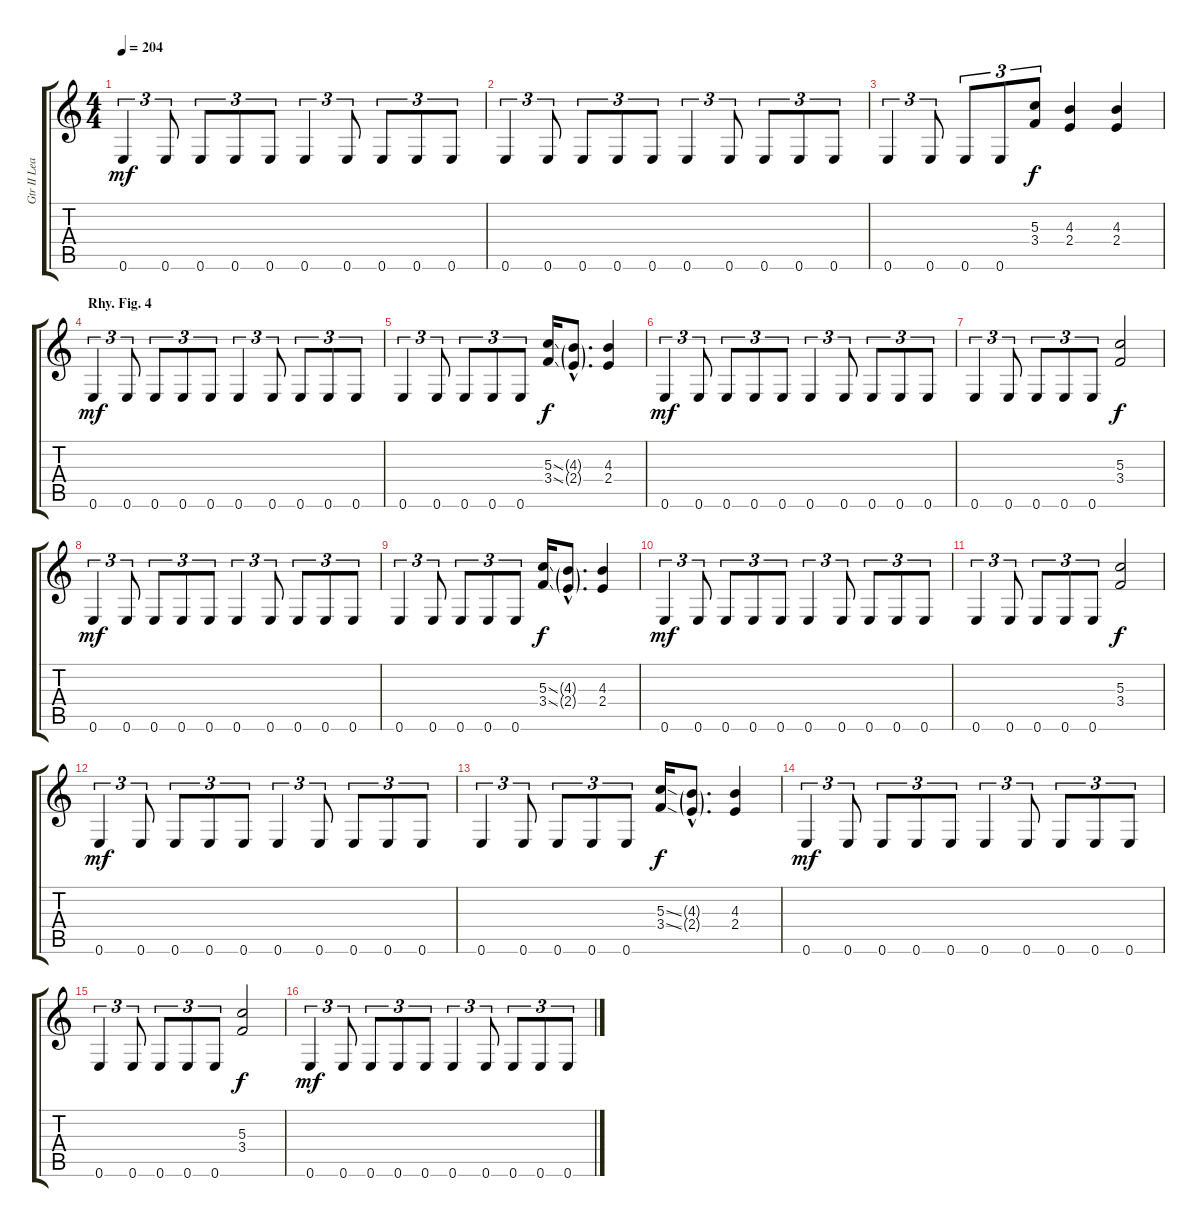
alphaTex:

\track ("Gtr II Lead" "Gtr II Lea") {instrument overdrivenguitar}
\staff {score tabs}
\tuning (E4 B3 G3 D3 A2 E2) {hide}
\ts (4 4)
\tempo 204
\clef g2
\ks c
0.6.4{tu (3 2) dy mf} 0.6.8{tu (3 2)} 0.6.8{tu (3 2)} 0.6.8{tu (3 2)} 0.6.8{tu (3 2)} 0.6.4{tu (3 2)} 0.6.8{tu (3 2)} 0.6.8{tu (3 2)} 0.6.8{tu (3 2)} 0.6.8{tu (3 2)} |
0.6.4{tu (3 2)} 0.6.8{tu (3 2)} 0.6.8{tu (3 2)} 0.6.8{tu (3 2)} 0.6.8{tu (3 2)} 0.6.4{tu (3 2)} 0.6.8{tu (3 2)} 0.6.8{tu (3 2)} 0.6.8{tu (3 2)} 0.6.8{tu (3 2)} |
0.6.4{tu (3 2)} 0.6.8{tu (3 2)} 0.6.8{tu (3 2)} 0.6.8{tu (3 2)} (5.3 3.4).8{tu (3 2) dy f} (4.3 2.4).4 (4.3 2.4).4 |
\section ("" "Rhy. Fig. 4")
0.6.4{tu (3 2) dy mf} 0.6.8{tu (3 2)} 0.6.8{tu (3 2)} 0.6.8{tu (3 2)} 0.6.8{tu (3 2)} 0.6.4{tu (3 2)} 0.6.8{tu (3 2)} 0.6.8{tu (3 2)} 0.6.8{tu (3 2)} 0.6.8{tu (3 2)} |
0.6.4{tu (3 2)} 0.6.8{tu (3 2)} 0.6.8{tu (3 2)} 0.6.8{tu (3 2)} 0.6.8{tu (3 2)} (5.3{ss} 3.4{ss}).16{dy f} (4.3{g hac} 2.4{g hac}).8{d} (4.3 2.4).4 |
0.6.4{tu (3 2) dy mf} 0.6.8{tu (3 2)} 0.6.8{tu (3 2)} 0.6.8{tu (3 2)} 0.6.8{tu (3 2)} 0.6.4{tu (3 2)} 0.6.8{tu (3 2)} 0.6.8{tu (3 2)} 0.6.8{tu (3 2)} 0.6.8{tu (3 2)} |
0.6.4{tu (3 2)} 0.6.8{tu (3 2)} 0.6.8{tu (3 2)} 0.6.8{tu (3 2)} 0.6.8{tu (3 2)} (5.3 3.4).2{dy f} |
0.6.4{tu (3 2) dy mf} 0.6.8{tu (3 2)} 0.6.8{tu (3 2)} 0.6.8{tu (3 2)} 0.6.8{tu (3 2)} 0.6.4{tu (3 2)} 0.6.8{tu (3 2)} 0.6.8{tu (3 2)} 0.6.8{tu (3 2)} 0.6.8{tu (3 2)} |
0.6.4{tu (3 2)} 0.6.8{tu (3 2)} 0.6.8{tu (3 2)} 0.6.8{tu (3 2)} 0.6.8{tu (3 2)} (5.3{ss} 3.4{ss}).16{dy f} (4.3{g hac} 2.4{g hac}).8{d} (4.3 2.4).4 |
0.6.4{tu (3 2) dy mf} 0.6.8{tu (3 2)} 0.6.8{tu (3 2)} 0.6.8{tu (3 2)} 0.6.8{tu (3 2)} 0.6.4{tu (3 2)} 0.6.8{tu (3 2)} 0.6.8{tu (3 2)} 0.6.8{tu (3 2)} 0.6.8{tu (3 2)} |
0.6.4{tu (3 2)} 0.6.8{tu (3 2)} 0.6.8{tu (3 2)} 0.6.8{tu (3 2)} 0.6.8{tu (3 2)} (5.3 3.4).2{dy f} |
0.6.4{tu (3 2) dy mf} 0.6.8{tu (3 2)} 0.6.8{tu (3 2)} 0.6.8{tu (3 2)} 0.6.8{tu (3 2)} 0.6.4{tu (3 2)} 0.6.8{tu (3 2)} 0.6.8{tu (3 2)} 0.6.8{tu (3 2)} 0.6.8{tu (3 2)} |
0.6.4{tu (3 2)} 0.6.8{tu (3 2)} 0.6.8{tu (3 2)} 0.6.8{tu (3 2)} 0.6.8{tu (3 2)} (5.3{ss} 3.4{ss}).16{dy f} (4.3{g hac} 2.4{g hac}).8{d} (4.3 2.4).4 |
0.6.4{tu (3 2) dy mf} 0.6.8{tu (3 2)} 0.6.8{tu (3 2)} 0.6.8{tu (3 2)} 0.6.8{tu (3 2)} 0.6.4{tu (3 2)} 0.6.8{tu (3 2)} 0.6.8{tu (3 2)} 0.6.8{tu (3 2)} 0.6.8{tu (3 2)} |
0.6.4{tu (3 2)} 0.6.8{tu (3 2)} 0.6.8{tu (3 2)} 0.6.8{tu (3 2)} 0.6.8{tu (3 2)} (5.3 3.4).2{dy f} |
0.6.4{tu (3 2) dy mf} 0.6.8{tu (3 2)} 0.6.8{tu (3 2)} 0.6.8{tu (3 2)} 0.6.8{tu (3 2)} 0.6.4{tu (3 2)} 0.6.8{tu (3 2)} 0.6.8{tu (3 2)} 0.6.8{tu (3 2)} 0.6.8{tu (3 2)}
